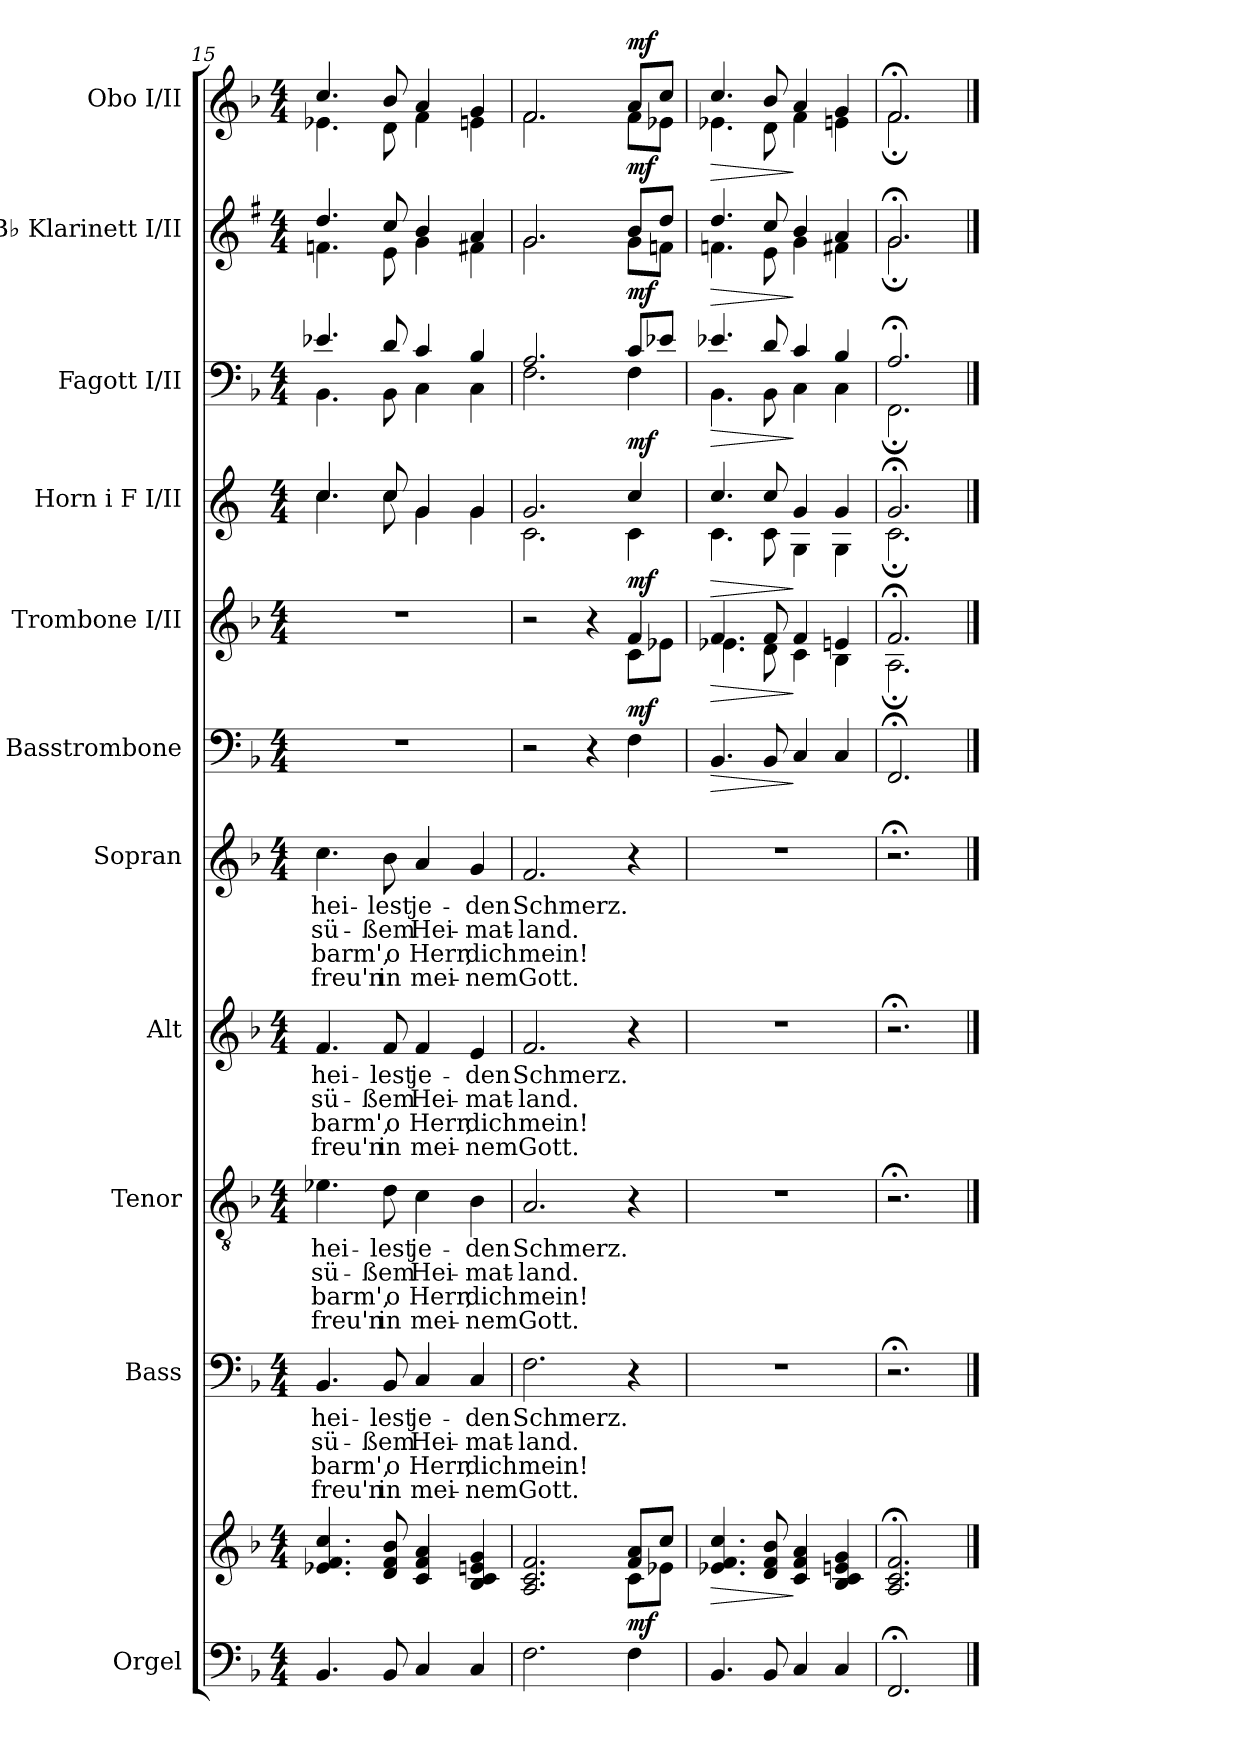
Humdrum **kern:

**kern	**kern	**dynam	**kern	**text	**text	**text	**text	**kern	**text	**text	**text	**text	**kern	**text	**text	**text	**text	**kern	**text	**text	**text	**text	**kern	**dynam	**kern	**dynam	**kern	**dynam	**kern	**dynam	**kern	**dynam	**kern	**dynam
*part11	*part11	*part11	*part10	*part10	*part10	*part10	*part10	*part9	*part9	*part9	*part9	*part9	*part8	*part8	*part8	*part8	*part8	*part7	*part7	*part7	*part7	*part7	*part6	*part6	*part5	*part5	*part4	*part4	*part3	*part3	*part2	*part2	*part1	*part1
*staff12	*staff11	*staff11/12	*staff10	*staff10	*staff10	*staff10	*staff10	*staff9	*staff9	*staff9	*staff9	*staff9	*staff8	*staff8	*staff8	*staff8	*staff8	*staff7	*staff7	*staff7	*staff7	*staff7	*staff6	*staff6	*staff5	*staff5	*staff4	*staff4	*staff3	*staff3	*staff2	*staff2	*staff1	*staff1
*I"Orgel	*	*	*I"Bass	*	*	*	*	*I"Tenor	*	*	*	*	*I"Alt	*	*	*	*	*I"Sopran	*	*	*	*	*I"Basstrombone	*	*I"Trombone I/II	*	*I"Horn i F I/II	*	*I"Fagott I/II	*	*I"B♭ Klarinett I/II	*	*I"Obo  I/II	*
*I'Org.	*	*	*I'B.	*	*	*	*	*I'T.	*	*	*	*	*I'A.	*	*	*	*	*I'S.	*	*	*	*	*I'B.tbn.	*	*I'Tbn.	*	*	*	*I'Fag.	*	*I'B♭-kl.	*	*I'Ob.	*
!!LO:PB:g=z
*clefF4	*clefG2	*	*clefF4	*	*	*	*	*clefGv2	*	*	*	*	*clefG2	*	*	*	*	*clefG2	*	*	*	*	*clefF4	*	*clefG2	*	*clefG2	*	*clefF4	*	*clefG2	*	*clefG2	*
*	*	*	*	*	*	*	*	*	*	*	*	*	*	*	*	*	*	*	*	*	*	*	*	*	*	*	*ITrd4c7	*	*	*	*ITrd1c2	*	*	*
*k[b-]	*k[b-]	*	*k[b-]	*	*	*	*	*k[b-]	*	*	*	*	*k[b-]	*	*	*	*	*k[b-]	*	*	*	*	*k[b-]	*	*k[b-]	*	*k[b-]	*	*k[b-]	*	*k[b-]	*	*k[b-]	*
*M4/4	*M4/4	*	*M4/4	*	*	*	*	*M4/4	*	*	*	*	*M4/4	*	*	*	*	*M4/4	*	*	*	*	*M4/4	*	*M4/4	*	*M4/4	*	*M4/4	*	*M4/4	*	*M4/4	*
=15	=15	=15	=15	=15	=15	=15	=15	=15	=15	=15	=15	=15	=15	=15	=15	=15	=15	=15	=15	=15	=15	=15	=15	=15	=15	=15	=15	=15	=15	=15	=15	=15	=15	=15
!	!	!	!	!LO:LY:b	!LO:LY:b	!LO:LY:b	!LO:LY:b	!	!LO:LY:b	!LO:LY:b	!LO:LY:b	!LO:LY:b	!	!LO:LY:b	!LO:LY:b	!LO:LY:b	!LO:LY:b	!	!LO:LY:b	!LO:LY:b	!LO:LY:b	!LO:LY:b	!	!	!	!	!	!	!	!	!	!	!	!
*	*	*	*	*	*	*	*	*	*	*	*	*	*	*	*	*	*	*	*	*	*	*	*	*	*	*	*^	*	*^	*	*^	*	*^	*
4.BB-/	4.e-X/ 4.f/ 4.cc/	.	4.BB-/	hei-	sü-	-barm',	freu'n	4.e-X\	hei-	sü-	-barm',	freu'n	4.f/	hei-	sü-	-barm',	freu'n	4.cc\	hei-	sü-	-barm',	freu'n	1r	.	1r	.	4.f/	4.f\	.	4.e-X/	4.BB-\	.	4.cc/	4.e-X\	.	4.cc/	4.e-X\	.
!	!	!	!	!LO:LY:b	!LO:LY:b	!LO:LY:b	!LO:LY:b	!	!LO:LY:b	!LO:LY:b	!LO:LY:b	!LO:LY:b	!	!LO:LY:b	!LO:LY:b	!LO:LY:b	!LO:LY:b	!	!LO:LY:b	!LO:LY:b	!LO:LY:b	!LO:LY:b	!	!	!	!	!	!	!	!	!	!	!	!	!	!	!	!
8BB-/	8d/ 8f/ 8b-/	.	8BB-/	-lest	-ßem	o	in	8d\	-lest	-ßem	o	in	8f/	-lest	-ßem	o	in	8b-\	-lest	-ßem	o	in	.	.	.	.	8f/	8f\	.	8d/	8BB-\	.	8b-/	8d\	.	8b-/	8d\	.
!	!	!	!	!LO:LY:b	!LO:LY:b	!LO:LY:b	!LO:LY:b	!	!LO:LY:b	!LO:LY:b	!LO:LY:b	!LO:LY:b	!	!LO:LY:b	!LO:LY:b	!LO:LY:b	!LO:LY:b	!	!LO:LY:b	!LO:LY:b	!LO:LY:b	!LO:LY:b	!	!	!	!	!	!	!	!	!	!	!	!	!	!	!	!
4C/	4c/ 4f/ 4a/	.	4C/	je-	Hei-	Herr,	mei-	4c\	je-	Hei-	Herr,	mei-	4f/	je-	Hei-	Herr,	mei-	4a/	je-	Hei-	Herr,	mei-	.	.	.	.	4c/	4c\	.	4c/	4C\	.	4a/	4f\	.	4a/	4f\	.
!	!	!	!	!LO:LY:b	!LO:LY:b	!LO:LY:b	!LO:LY:b	!	!LO:LY:b	!LO:LY:b	!LO:LY:b	!LO:LY:b	!	!LO:LY:b	!LO:LY:b	!LO:LY:b	!LO:LY:b	!	!LO:LY:b	!LO:LY:b	!LO:LY:b	!LO:LY:b	!	!	!	!	!	!	!	!	!	!	!	!	!	!	!	!
4C/	4B-/ 4c/ 4en/ 4g/	.	4C/	-den	-mat-	dich	-nem	4B-\	-den	-mat-	dich	-nem	4e/	-den	-mat-	dich	-nem	4g/	-den	-mat-	dich	-nem	.	.	.	.	4c/	4c\	.	4B-/	4C\	.	4g/	4en\	.	4g/	4en\	.
=16	=16	=16	=16	=16	=16	=16	=16	=16	=16	=16	=16	=16	=16	=16	=16	=16	=16	=16	=16	=16	=16	=16	=16	=16	=16	=16	=16	=16	=16	=16	=16	=16	=16	=16	=16	=16	=16	=16
*	*^	*	*	*	*	*	*	*	*	*	*	*	*	*	*	*	*	*	*	*	*	*	*	*	*	*	*	*	*	*	*	*	*	*	*	*	*	*
!	!	!	!	!	!LO:LY:b	!LO:LY:b	!LO:LY:b	!LO:LY:b	!	!LO:LY:b	!LO:LY:b	!LO:LY:b	!LO:LY:b	!	!LO:LY:b	!LO:LY:b	!LO:LY:b	!LO:LY:b	!	!LO:LY:b	!LO:LY:b	!LO:LY:b	!LO:LY:b	!	!	!	!	!	!	!	!	!	!	!	!	!	!	!	!
*	*	*	*	*	*	*	*	*	*	*	*	*	*	*	*	*	*	*	*	*	*	*	*	*	*	*^	*	*	*	*	*	*	*	*	*	*	*	*	*
2.F\	2.A/ 2.c/ 2.f/	2.ryy	.	2.F\	Schmerz.	-land.	mein!	Gott.	2.A/	Schmerz.	-land.	mein!	Gott.	2.f/	Schmerz.	-land.	mein!	Gott.	2.f/	Schmerz.	-land.	mein!	Gott.	2r	.	2r	2.ryy	.	2.c/	2.F\	.	2.A/	2.F\	.	2.f/	2.f\	.	2.f/	2.f\	.
.	.	.	.	.	.	.	.	.	.	.	.	.	.	.	.	.	.	.	.	.	.	.	.	4r	.	4r	.	.	.	.	.	.	.	.	.	.	.	.	.	.
!	!	!	!LO:DY:b	!	!	!	!	!	!	!	!	!	!	!	!	!	!	!	!	!	!	!	!	!	!LO:DY:a	!	!	!LO:DY:a	!	!	!LO:DY:a	!	!	!LO:DY:a	!	!	!LO:DY:a	!	!	!LO:DY:a
4F\	8f/ 8a/L	8c\L	mf	4r	.	.	.	.	4r	.	.	.	.	4r	.	.	.	.	4r	.	.	.	.	4F\	mf	4f/	8c\L	mf	4f/	4F\	mf	8c/L	4F\	mf	8a/L	8f\L	mf	8a/L	8f\L	mf
.	8cc/J	8e-X\J	.	.	.	.	.	.	.	.	.	.	.	.	.	.	.	.	.	.	.	.	.	.	.	.	8e-X\J	.	.	.	.	8e-X/J	.	.	8cc/J	8e-X\J	.	8cc/J	8e-X\J	.
=17	=17	=17	=17	=17	=17	=17	=17	=17	=17	=17	=17	=17	=17	=17	=17	=17	=17	=17	=17	=17	=17	=17	=17	=17	=17	=17	=17	=17	=17	=17	=17	=17	=17	=17	=17	=17	=17	=17	=17	=17
!	!	!	!LO:HP:b	!	!	!	!	!	!	!	!	!	!	!	!	!	!	!	!	!	!	!	!	!	!LO:HP:b	!	!	!LO:HP:b	!	!	!LO:HP:b	!	!	!LO:HP:b	!	!	!LO:HP:b	!	!	!LO:HP:b
*	*v	*v	*	*	*	*	*	*	*	*	*	*	*	*	*	*	*	*	*	*	*	*	*	*	*	*	*	*	*	*	*	*	*	*	*	*	*	*	*	*
4.BB-/	4.e-X/ 4.f/ 4.cc/	>	1r	.	.	.	.	1r	.	.	.	.	1r	.	.	.	.	1r	.	.	.	.	4.BB-/	>	4.f/	4.e-X\	>	4.f/	4.F\	>	4.e-X/	4.BB-\	>	4.cc/	4.e-X\	>	4.cc/	4.e-X\	>
8BB-/	8d/ 8f/ 8b-/	.	.	.	.	.	.	.	.	.	.	.	.	.	.	.	.	.	.	.	.	.	8BB-/	.	8f/	8d\	.	8f/	8F\	.	8d/	8BB-\	.	8b-/	8d\	.	8b-/	8d\	.
4C/	4c/ 4f/ 4a/	]	.	.	.	.	.	.	.	.	.	.	.	.	.	.	.	.	.	.	.	.	4C/	]	4f/	4c\	]	4c/	4C\	]	4c/	4C\	]	4a/	4f\	]	4a/	4f\	]
4C/	4B-/ 4c/ 4en/ 4g/	.	.	.	.	.	.	.	.	.	.	.	.	.	.	.	.	.	.	.	.	.	4C/	.	4en/	4B-\	.	4c/	4C\	.	4B-/	4C\	.	4g/	4en\	.	4g/	4en\	.
=18	=18	=18	=18	=18	=18	=18	=18	=18	=18	=18	=18	=18	=18	=18	=18	=18	=18	=18	=18	=18	=18	=18	=18	=18	=18	=18	=18	=18	=18	=18	=18	=18	=18	=18	=18	=18	=18	=18	=18
2.FF;</	2.A/;< 2.c/;< 2.f/;<	.	2.r;<	.	.	.	.	2.r;<	.	.	.	.	2.r;<	.	.	.	.	2.r;<	.	.	.	.	2.FF;</	.	2.f;</	2.A;\	.	2.c;</	2.F;\	.	2.A;</	2.FF;\	.	2.f;</	2.f;\	.	2.f;</	2.f;\	.
*	*	*	*	*	*	*	*	*	*	*	*	*	*	*	*	*	*	*	*	*	*	*	*	*	*v	*v	*	*	*	*	*v	*v	*	*v	*v	*	*v	*v	*
*	*	*	*	*	*	*	*	*	*	*	*	*	*	*	*	*	*	*	*	*	*	*	*	*	*	*	*v	*v	*	*	*	*	*	*	*
==	==	==	==	==	==	==	==	==	==	==	==	==	==	==	==	==	==	==	==	==	==	==	==	==	==	==	==	==	==	==	==	==	==	==
*-	*-	*-	*-	*-	*-	*-	*-	*-	*-	*-	*-	*-	*-	*-	*-	*-	*-	*-	*-	*-	*-	*-	*-	*-	*-	*-	*-	*-	*-	*-	*-	*-	*-	*-
